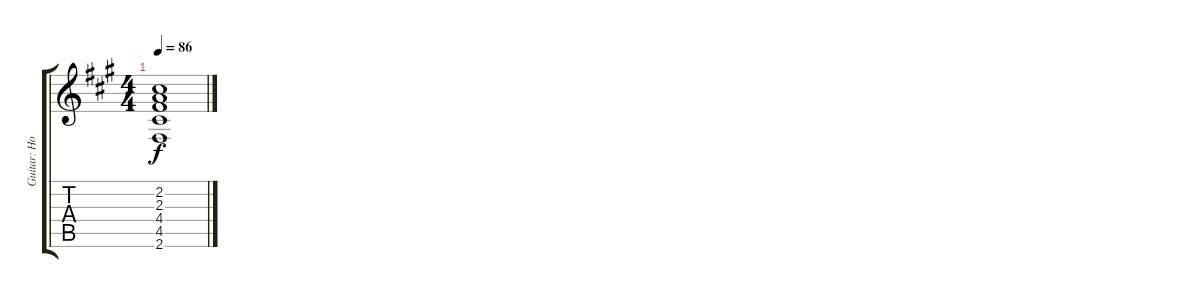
\track ("Guitar: Howard" "Guitar: Ho") {instrument electricguitarjazz}
\staff {score tabs}
\tuning (E4 B3 G3 D3 A2 E2) {hide}
\ts (4 4)
\tempo 86
\clef g2
\ks a
(2.2 2.3 4.4 4.5 2.6).1{dy f}
